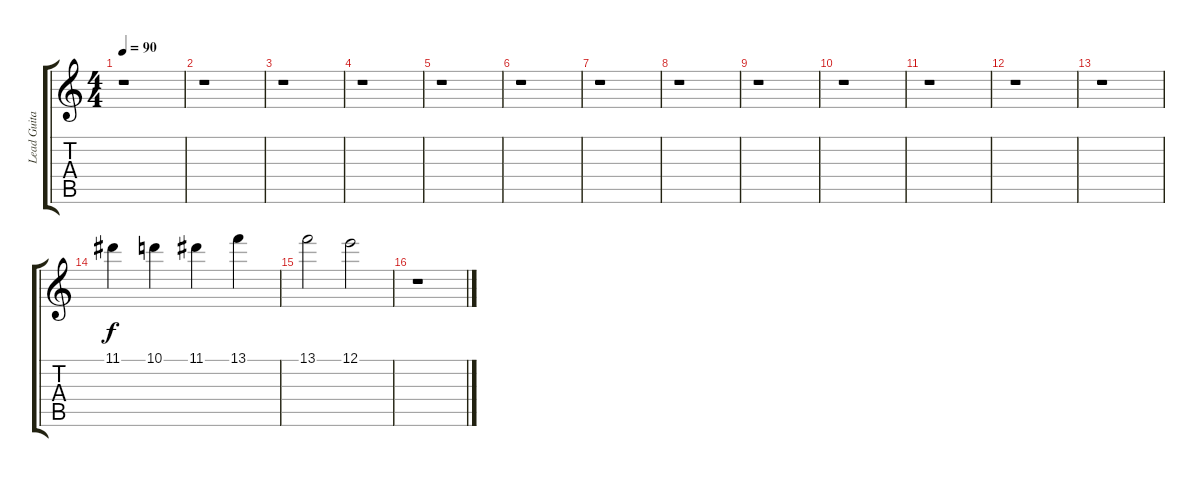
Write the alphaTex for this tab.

\track ("Lead Guitar" "Lead Guita") {instrument acousticguitarsteel}
\staff {score tabs}
\tuning (E4 B3 G3 D3 A2 E2) {hide}
\ts (4 4)
\tempo 90
\clef g2
\ks c
r.1{dy f} |
r.1 |
r.1 |
r.1 |
r.1 |
r.1 |
r.1 |
r.1 |
r.1 |
r.1 |
r.1 |
r.1 |
r.1 |
11.1.4 10.1.4 11.1.4 13.1.4 |
13.1.2 12.1.2 |
r.1
